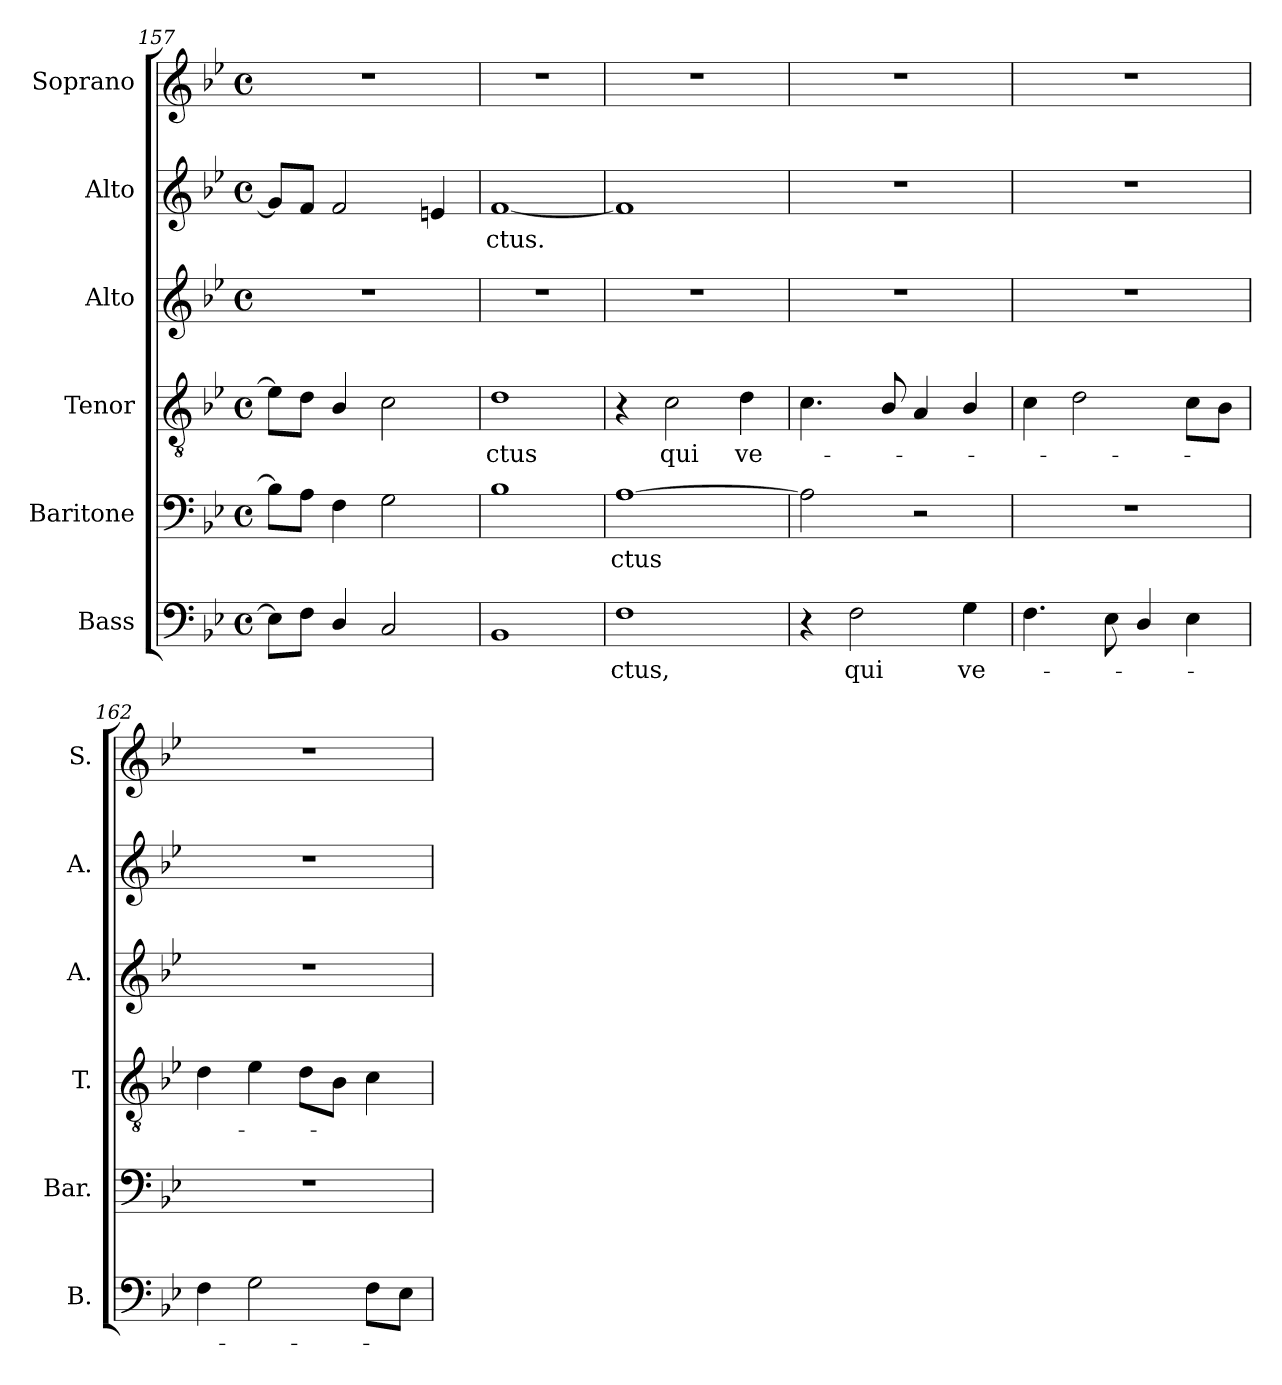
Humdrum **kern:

**kern	**text	**kern	**text	**kern	**text	**kern	**kern	**text	**kern
*part6	*part6	*part5	*part5	*part4	*part4	*part3	*part2	*part2	*part1
*staff6	*staff6	*staff5	*staff5	*staff4	*staff4	*staff3	*staff2	*staff2	*staff1
*I"Bass	*	*I"Baritone	*	*I"Tenor	*	*I"Alto	*I"Alto	*	*I"Soprano
*I'B.	*	*I'Bar.	*	*I'T.	*	*I'A.	*I'A.	*	*I'S.
*clefF4	*	*clefF4	*	*clefGv2	*	*clefG2	*clefG2	*	*clefG2
*	*	*	*	*ITrd7c12	*	*	*	*	*
*k[b-e-]	*	*k[b-e-]	*	*k[b-e-]	*	*k[b-e-]	*k[b-e-]	*	*k[b-e-]
*B-:	*	*B-:	*	*B-:	*	*B-:	*B-:	*	*B-:
*M4/4	*	*M4/4	*	*M4/4	*	*M4/4	*M4/4	*	*M4/4
*met(c)	*	*met(c)	*	*met(c)	*	*met(c)	*met(c)	*	*met(c)
=157	=157	=157	=157	=157	=157	=157	=157	=157	=157
8E-i\L]	.	8B-i\L]	.	8E-i\L]	.	1r	8gi/L]	.	1r
8Fi\J	.	8Ai\J	.	8Di\J	.	.	8fi/J	.	.
4Di/	.	4Fi\	.	4BB-i/	.	.	2fi/	.	.
2Ci/	.	2Gi\	.	2Ci\	.	.	.	.	.
.	.	.	.	.	.	.	4ei/	.	.
!!LO:LB:g=z
=158	=158	=158	=158	=158	=158	=158	=158	=158	=158
!	!	!	!	!	!LO:LY:b:color=#000000	!	!	!	!
!	!	!	!	!	!	!	!	!LO:LY:b:color=#000000	!
1BB-i	.	1B-i	.	1Di	-ctus	1r	[1fi	-ctus.	1r
=159	=159	=159	=159	=159	=159	=159	=159	=159	=159
!	!LO:LY:b:color=#000000	!	!	!	!	!	!	!	!
!	!	!	!LO:LY:b:color=#000000	!	!	!	!	!	!
1Fi	-ctus,	[1Ai	-ctus	4r	.	1r	1fi]	.	1r
!	!	!	!	!	!LO:LY:b:color=#000000	!	!	!	!
.	.	.	.	2Ci\	qui	.	.	.	.
!	!	!	!	!	!LO:LY:b:color=#000000	!	!	!	!
.	.	.	.	4Di\	ve-	.	.	.	.
=160	=160	=160	=160	=160	=160	=160	=160	=160	=160
4r	.	2Ai\]	.	4.Ci\	.	1r	1r	.	1r
!	!LO:LY:b:color=#000000	!	!	!	!	!	!	!	!
2Fi\	qui	.	.	.	.	.	.	.	.
.	.	.	.	8BB-i/	.	.	.	.	.
.	.	2r	.	4AAi/	.	.	.	.	.
!	!LO:LY:b:color=#000000	!	!	!	!	!	!	!	!
4Gi\	ve-	.	.	4BB-i/	.	.	.	.	.
=161	=161	=161	=161	=161	=161	=161	=161	=161	=161
4.Fi\	.	1r	.	4Ci\	.	1r	1r	.	1r
.	.	.	.	2Di\	.	.	.	.	.
8E-i\	.	.	.	.	.	.	.	.	.
4Di/	.	.	.	.	.	.	.	.	.
4E-i\	.	.	.	8Ci\L	.	.	.	.	.
.	.	.	.	8BB-i\J	.	.	.	.	.
=162	=162	=162	=162	=162	=162	=162	=162	=162	=162
4Fi\	.	1r	.	4Di\	.	1r	1r	.	1r
2Gi\	.	.	.	4E-i\	.	.	.	.	.
.	.	.	.	8Di\L	.	.	.	.	.
.	.	.	.	8BB-i\J	.	.	.	.	.
8Fi\L	.	.	.	4Ci\	.	.	.	.	.
8E-i\J	.	.	.	.	.	.	.	.	.
=	=	=	=	=	=	=	=	=	=
*-	*-	*-	*-	*-	*-	*-	*-	*-	*-
